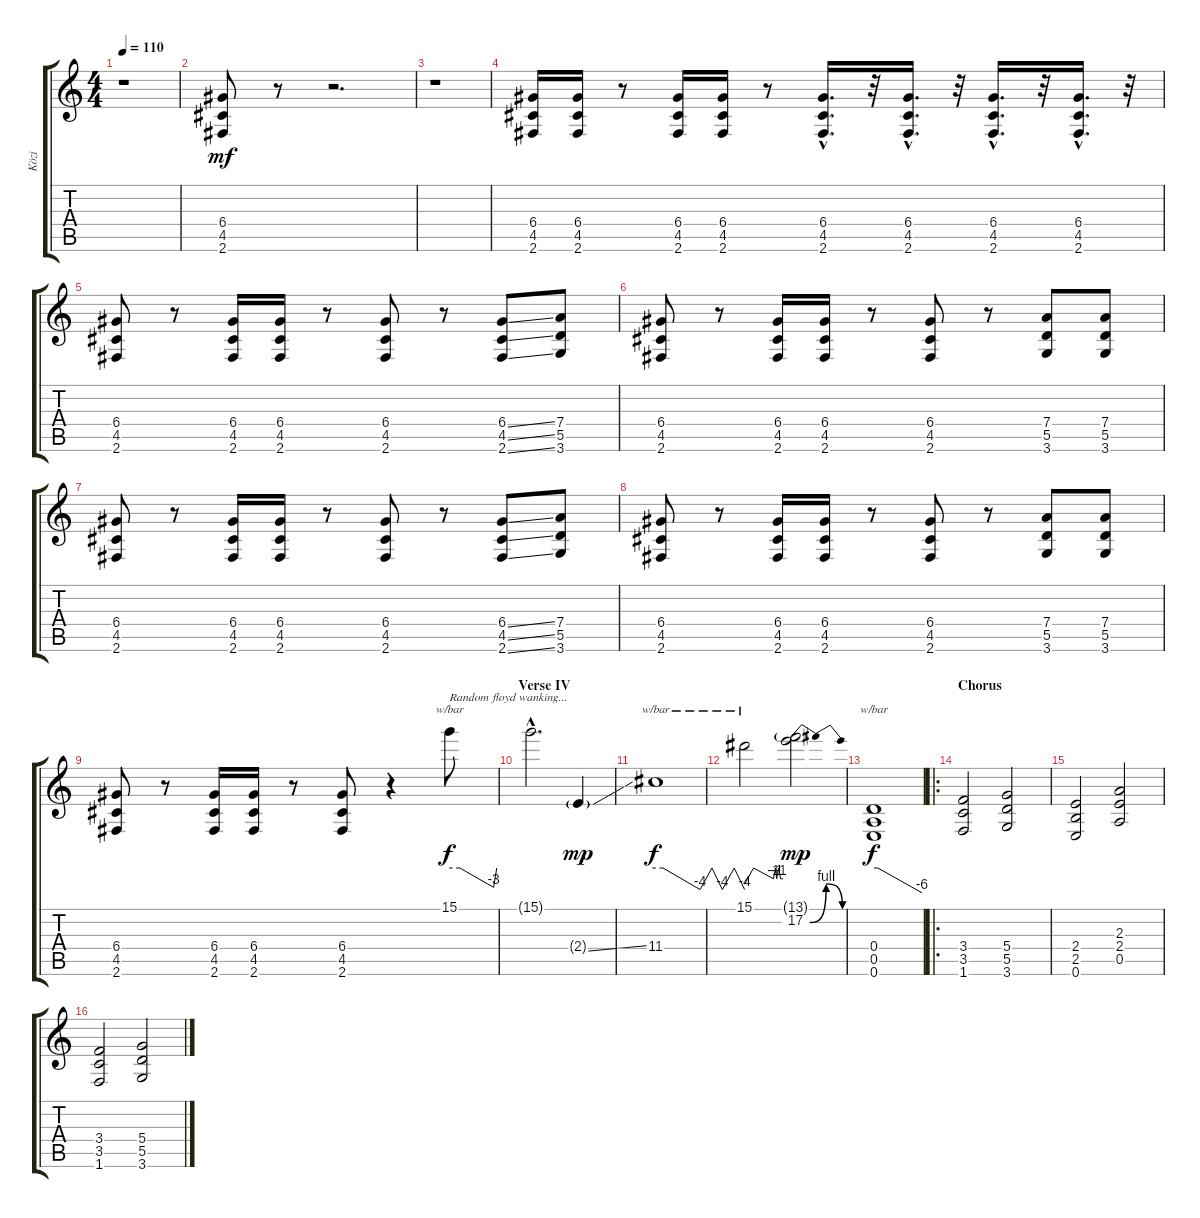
\track ("Közi" "Közi") {instrument distortionguitar}
\staff {score tabs}
\tuning (E4 B3 G3 D3 A2 E2) {hide}
\ts (4 4)
\tempo 110
\clef g2
\ks c
r.1{dy mf} |
(6.4 4.5 2.6).8 r.8 r.2{d} |
r.1 |
(6.4 4.5 2.6).16 (6.4 4.5 2.6).16 r.8 (6.4 4.5 2.6).16 (6.4 4.5 2.6).16 r.8 (6.4{hac} 4.5{hac} 2.6{hac}).16{d} r.32 (6.4{hac} 4.5{hac} 2.6{hac}).16{d} r.32 (6.4{hac} 4.5{hac} 2.6{hac}).16{d} r.32 (6.4{hac} 4.5{hac} 2.6{hac}).16{d} r.32 |
(6.4 4.5 2.6).8 r.8 (6.4 4.5 2.6).16 (6.4 4.5 2.6).16 r.8 (6.4 4.5 2.6).8 r.8 (6.4{ss} 4.5{ss} 2.6{ss}).8 (7.4 5.5 3.6).8 |
(6.4 4.5 2.6).8 r.8 (6.4 4.5 2.6).16 (6.4 4.5 2.6).16 r.8 (6.4 4.5 2.6).8 r.8 (7.4 5.5 3.6).8 (7.4 5.5 3.6).8 |
(6.4 4.5 2.6).8 r.8 (6.4 4.5 2.6).16 (6.4 4.5 2.6).16 r.8 (6.4 4.5 2.6).8 r.8 (6.4{ss} 4.5{ss} 2.6{ss}).8 (7.4 5.5 3.6).8 |
(6.4 4.5 2.6).8 r.8 (6.4 4.5 2.6).16 (6.4 4.5 2.6).16 r.8 (6.4 4.5 2.6).8 r.8 (7.4 5.5 3.6).8 (7.4 5.5 3.6).8 |
(6.4 4.5 2.6).8 r.8 (6.4 4.5 2.6).16 (6.4 4.5 2.6).16 r.8 (6.4 4.5 2.6).8 r.4 15.1.8{tbe (custom default 0 0 13 0 56 -12 60 0) txt "Random floyd wanking..." dy f} |
\section ("" "Verse IV")
15.1{hac t}.2{d} 2.4{ss g}.4{dy mp} |
11.4.1{tbe (custom default 0 0 5 0 30 -16 38 0 45 -16 53 0 60 -16) dy f} |
15.1.2{tbe (custom default 0 -8 14 0 45 -4 48 0 50 -4 53 0 56 -4 60 -4)} (13.1{g} 17.2{be (bendrelease 0 0 15 4 45 4 60 0)}).2{dy mp} |
(0.4 0.5 0.6).1{tbe (custom default 0 0 5 0 60 -24) dy f} |
\ro
\section ("" "Chorus")
(3.4 3.5 1.6).2 (5.4 5.5 3.6).2 |
(2.4 2.5 0.6).2 (2.3 2.4 0.5).2 |
(3.4 3.5 1.6).2 (5.4 5.5 3.6).2
